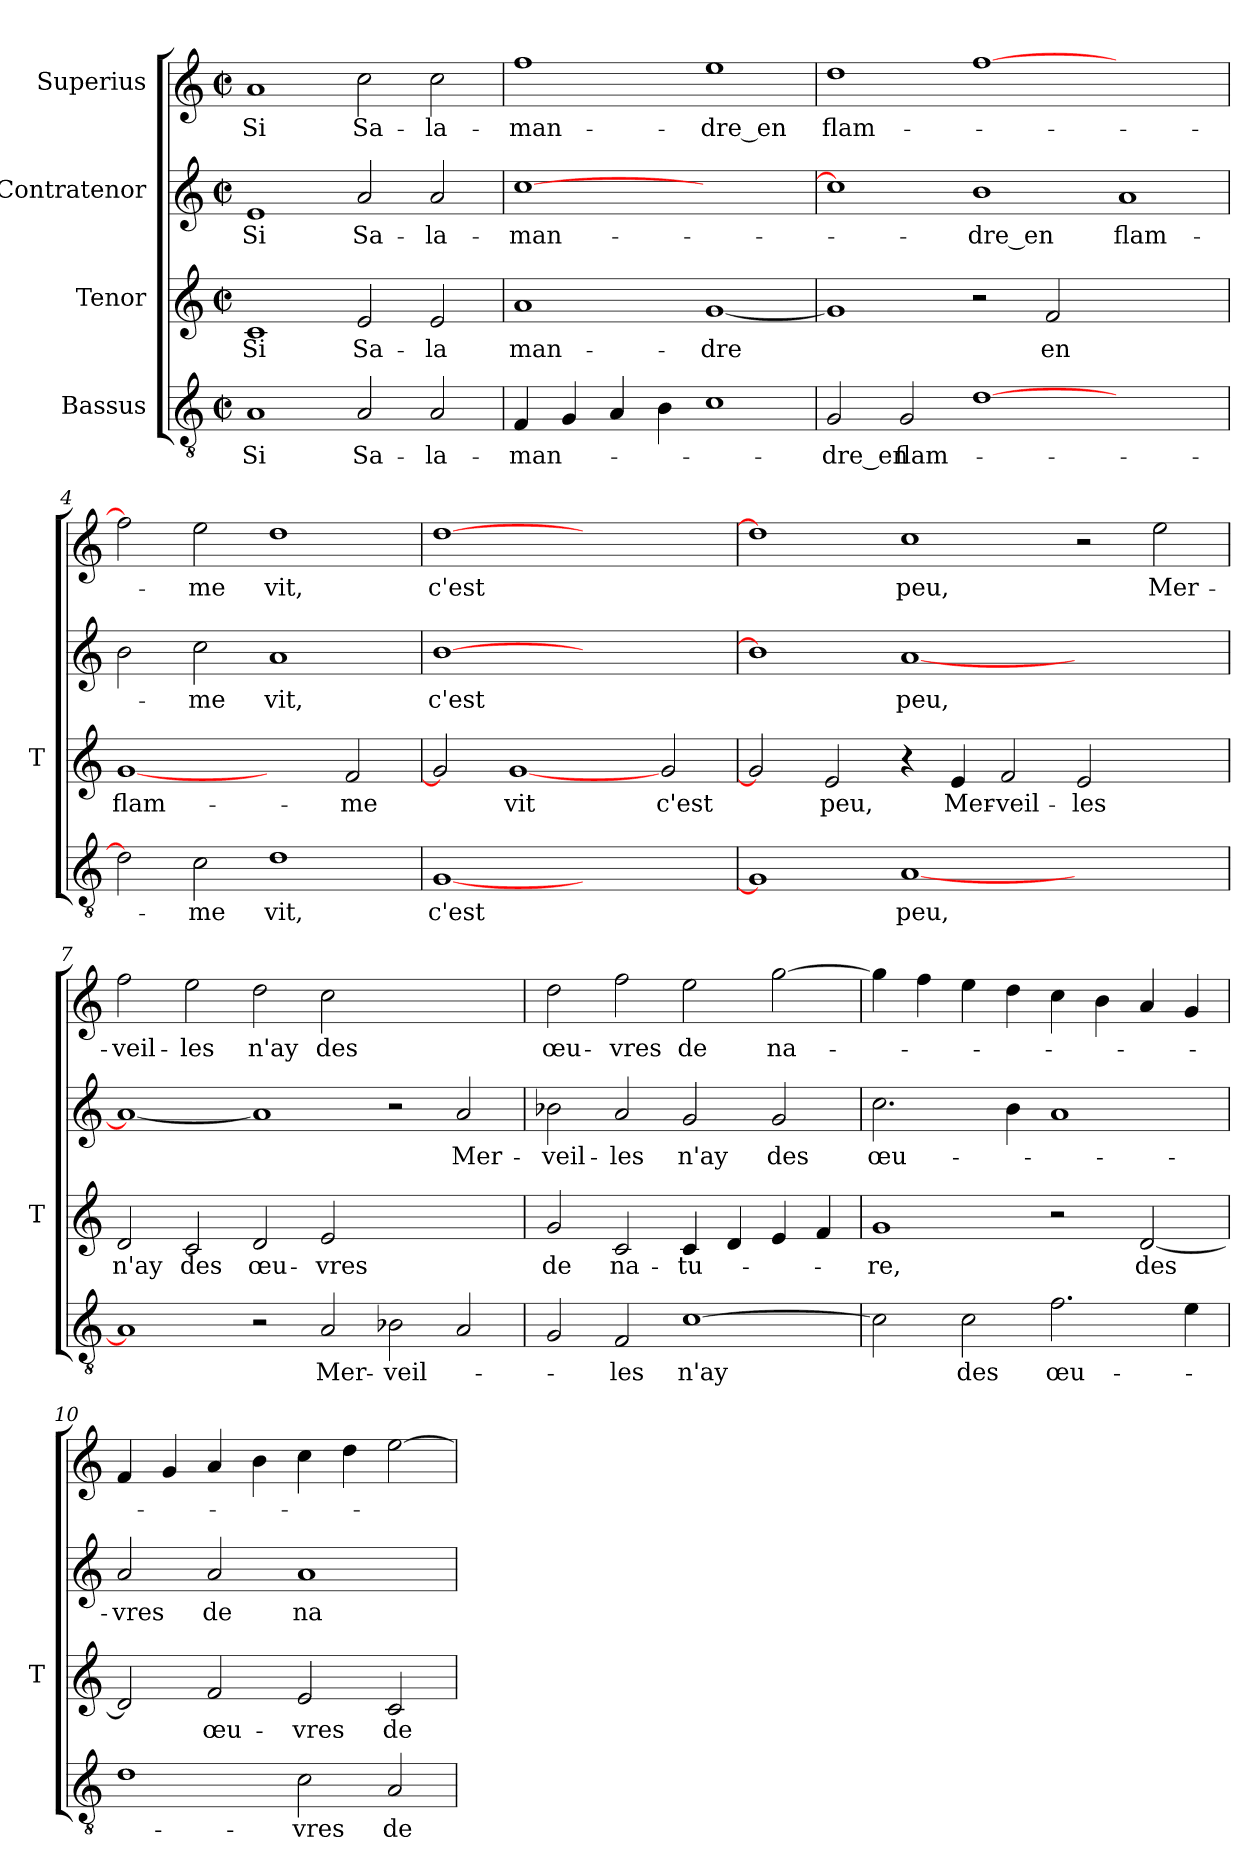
**kern	**text	**kern	**text	**kern	**text	**kern	**text
*part4	*part4	*part3	*part3	*part2	*part2	*part1	*part1
*staff4	*staff4	*staff3	*staff3	*staff2	*staff2	*staff1	*staff1
*I"Bassus	*	*I"Tenor	*	*I"Contratenor	*	*I"Superius	*
*	*	*I'T	*	*	*	*	*
*clefGv2	*	*clefG2	*	*clefG2	*	*clefG2	*
*k[]	*	*k[]	*	*k[]	*	*k[]	*
*C:	*	*C:	*	*C:	*	*C:	*
*M2/2	*	*M2/2	*	*M2/2	*	*M2/2	*
*met(c|)	*	*met(c|)	*	*met(c|)	*	*met(c|)	*
=1	=1	=1	=1	=1	=1	=1	=1
1A	-Si	1c	-Si	1e	-Si	1a	-Si
2A	Sa-	2e	Sa-	2a	Sa-	2cc	Sa-
2A	la-	2e	-la	2a	la-	2cc	la-
=2	=2	=2	=2	=2	=2	=2	=2
4F	man-	1a	man-	[1cc	man-	1ff	man-
4G	.	.	.	.	.	.	.
4A	.	.	.	.	.	.	.
4B	.	.	.	.	.	.	.
1c	.	[1g	-dre	1ryy	.	1ee	-dre_en
=3	=3	=3	=3	=3	=3	=3	=3
2G	-dre_en	1g]	.	1cc]	.	1dd	flam-
2G	flam-	.	.	.	.	.	.
[1d	.	2r	.	1b	-dre_en	[1ff	.
.	.	2f	-en	.	.	.	.
1ryy	.	1ryy	.	1a	flam-	1ryy	.
=4	=4	=4	=4	=4	=4	=4	=4
2d]	.	[1g	flam-	2b	.	2ff]	.
2c	-me	.	.	2cc	-me	2ee	-me
1d	-vit,	2ryy	.	1a	-vit,	1dd	-vit,
.	.	2f	-me	.	.	.	.
!!LO:PB:g=z
=5	=5	=5	=5	=5	=5	=5	=5
[1G	-c'est	2g]	.	[1b	-c'est	[1dd	-c'est
.	.	[1g	-vit	.	.	.	.
1ryy	.	.	.	1ryy	.	1ryy	.
.	.	2g	-c'est	.	.	.	.
=6	=6	=6	=6	=6	=6	=6	=6
1G]	.	2g]	.	1b]	.	1dd]	.
.	.	2e	-peu,	.	.	.	.
[1A	-peu,	4r	.	[1a	-peu,	1cc	-peu,
.	.	4e	Mer-	.	.	.	.
.	.	2f	veil-	.	.	.	.
1ryy	.	2e	-les	1ryy	.	2r	.
.	.	2ryy	.	.	.	2ee	Mer-
=7	=7	=7	=7	=7	=7	=7	=7
1A]	.	2d	-n'ay	1a_	.	2ff	veil-
.	.	2c	-des	.	.	2ee	-les
2r	.	2d	œu-	1a]	.	2dd	-n'ay
2A	Mer-	2e	-vres	.	.	2cc	-des
2B-X	veil-	1ryy	.	2r	.	1ryy	.
2A	.	.	.	2a	Mer-	.	.
=8	=8	=8	=8	=8	=8	=8	=8
2G	.	2g	-de	2b-X	veil-	2dd	œu-
2F	-les	2c	na-	2a	-les	2ff	-vres
[1c	-n'ay	4c	tu-	2g	-n'ay	2ee	-de
.	.	4d	.	.	.	.	.
.	.	4e	.	2g	-des	[2gg	na-
.	.	4f	.	.	.	.	.
!!LO:PB:g=z
=9	=9	=9	=9	=9	=9	=9	=9
2c]	.	1g	-re,	2.cc	œu-	4gg]	.
.	.	.	.	.	.	4ff	.
2c	-des	.	.	.	.	4ee	.
.	.	.	.	4b	.	4dd	.
2.f	œu-	2r	.	1a	.	4cc	.
.	.	.	.	.	.	4b	.
.	.	[2d	-des	.	.	4a	.
4e	.	.	.	.	.	4g	.
=10	=10	=10	=10	=10	=10	=10	=10
1d	.	2d]	.	2a	-vres	4f	.
.	.	.	.	.	.	4g	.
.	.	2f	œu-	2a	-de	4a	.
.	.	.	.	.	.	4b	.
2c	-vres	2e	-vres	1a	na-	4cc	.
.	.	.	.	.	.	4dd	.
2A	-de	2c	-de	.	.	[2ee	.
=	=	=	=	=	=	=	=
*-	*-	*-	*-	*-	*-	*-	*-
